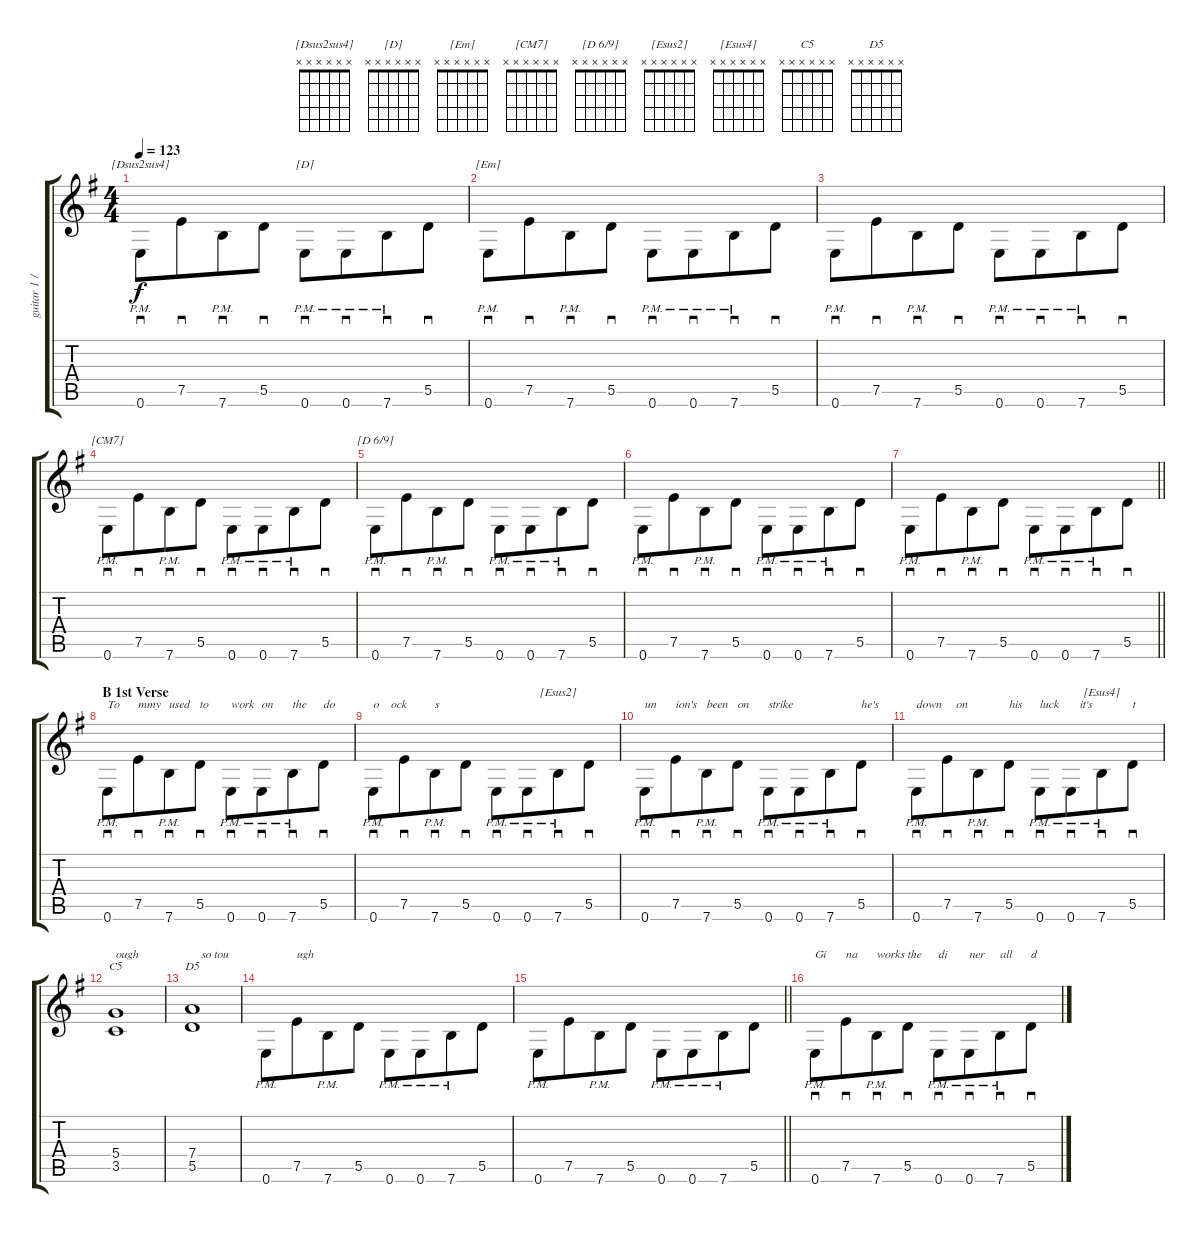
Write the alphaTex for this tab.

\track ("guitar 1 / talkbox" "guitar 1 /") {instrument distortionguitar}
\staff {score tabs}
\tuning (E4 B3 G3 D3 A2 E2) {hide}
\chord ("[Dsus2sus4]" x x x x x x)
\chord ("[D]" x x x x x x)
\chord ("[Em]" x x x x x x)
\chord ("[CM7]" x x x x x x)
\chord ("[D 6/9]" x x x x x x)
\chord ("[Esus2]" x x x x x x)
\chord ("[Esus4]" x x x x x x)
\chord ("C5" x x x x x x)
\chord ("D5" x x x x x x)
\ts (4 4)
\tempo 123
\clef g2
\ks g
0.6{pm}.8{sd ch "[Dsus2sus4]" dy f beam Down} 7.5.8{sd beam Down beam merge} 7.6{pm}.8{sd beam Down} 5.5.8{sd beam Down} 0.6{pm}.8{sd ch "[D]" beam Down} 0.6{pm}.8{sd beam Down beam merge} 7.6{pm}.8{sd beam Down} 5.5.8{sd beam Down} |
0.6{pm}.8{sd ch "[Em]" beam Down} 7.5.8{sd beam Down beam merge} 7.6{pm}.8{sd beam Down} 5.5.8{sd beam Down} 0.6{pm}.8{sd beam Down} 0.6{pm}.8{sd beam Down beam merge} 7.6{pm}.8{sd beam Down} 5.5.8{sd beam Down} |
0.6{pm}.8{sd beam Down} 7.5.8{sd beam Down beam merge} 7.6{pm}.8{sd beam Down} 5.5.8{sd beam Down} 0.6{pm}.8{sd beam Down} 0.6{pm}.8{sd beam Down beam merge} 7.6{pm}.8{sd beam Down} 5.5.8{sd beam Down} |
0.6{pm}.8{sd ch "[CM7]" beam Down} 7.5.8{sd beam Down beam merge} 7.6{pm}.8{sd beam Down} 5.5.8{sd beam Down} 0.6{pm}.8{sd beam Down} 0.6{pm}.8{sd beam Down beam merge} 7.6{pm}.8{sd beam Down} 5.5.8{sd beam Down} |
0.6{pm}.8{sd ch "[D 6/9]" beam Down} 7.5.8{sd beam Down beam merge} 7.6{pm}.8{sd beam Down} 5.5.8{sd beam Down} 0.6{pm}.8{sd beam Down} 0.6{pm}.8{sd beam Down beam merge} 7.6{pm}.8{sd beam Down} 5.5.8{sd beam Down} |
0.6{pm}.8{sd beam Down} 7.5.8{sd beam Down beam merge} 7.6{pm}.8{sd beam Down} 5.5.8{sd beam Down} 0.6{pm}.8{sd beam Down} 0.6{pm}.8{sd beam Down beam merge} 7.6{pm}.8{sd beam Down} 5.5.8{sd beam Down} |
\barLineRight lightlight
0.6{pm}.8{sd beam Down} 7.5.8{sd beam Down beam merge} 7.6{pm}.8{sd beam Down} 5.5.8{sd beam Down} 0.6{pm}.8{sd beam Down} 0.6{pm}.8{sd beam Down beam merge} 7.6{pm}.8{sd beam Down} 5.5.8{sd beam Down} |
\section ("" "B 1st Verse")
0.6{pm}.8{sd txt "To" beam Down} 7.5.8{sd txt "mmy" beam Down beam merge} 7.6{pm}.8{sd txt "used" beam Down} 5.5.8{sd txt "to" beam Down} 0.6{pm}.8{sd txt "work" beam Down} 0.6{pm}.8{sd txt "on" beam Down beam merge} 7.6{pm}.8{sd txt "the" beam Down} 5.5.8{sd txt "do" beam Down} |
0.6{pm}.8{sd txt "o    ock" beam Down} 7.5.8{sd beam Down beam merge} 7.6{pm}.8{sd txt "s" beam Down} 5.5.8{sd beam Down} 0.6{pm}.8{sd beam Down} 0.6{pm}.8{sd beam Down beam merge} 7.6{pm}.8{sd ch "[Esus2]" beam Down} 5.5.8{sd beam Down} |
0.6{pm}.8{sd txt "un" beam Down} 7.5.8{sd txt "ion's" beam Down beam merge} 7.6{pm}.8{sd txt "been" beam Down} 5.5.8{sd txt "on" beam Down} 0.6{pm}.8{sd txt "strike" beam Down} 0.6{pm}.8{sd beam Down beam merge} 7.6{pm}.8{sd beam Down} 5.5.8{sd txt "he's" beam Down} |
0.6{pm}.8{sd txt "down" beam Down} 7.5.8{sd txt "   on" beam Down beam merge} 7.6{pm}.8{sd beam Down} 5.5.8{sd txt "his" beam Down} 0.6{pm}.8{sd txt "luck" beam Down} 0.6{pm}.8{sd txt "   it's" beam Down beam merge} 7.6{pm}.8{sd ch "[Esus4]" beam Down} 5.5.8{sd txt "t" beam Down} |
(5.4 3.5).1{ch "C5" txt "ough"} |
(7.4 5.5).1{ch "D5" txt "   so tou"} |
0.6{pm}.8{beam Down} 7.5.8{txt "ugh" beam Down beam merge} 7.6{pm}.8{beam Down} 5.5.8{beam Down} 0.6{pm}.8{beam Down} 0.6{pm}.8{beam Down beam merge} 7.6{pm}.8{beam Down} 5.5.8{beam Down} |
\barLineRight lightlight
0.6{pm}.8{beam Down} 7.5.8{beam Down beam merge} 7.6{pm}.8{beam Down} 5.5.8{beam Down} 0.6{pm}.8{beam Down} 0.6{pm}.8{beam Down beam merge} 7.6{pm}.8{beam Down} 5.5.8{beam Down} |
0.6{pm}.8{sd txt "Gi" beam Down} 7.5.8{sd txt "na" beam Down beam merge} 7.6{pm}.8{sd txt "works" beam Down} 5.5.8{sd txt "the" beam Down} 0.6{pm}.8{sd txt "di" beam Down} 0.6{pm}.8{sd txt "ner" beam Down beam merge} 7.6{pm}.8{sd txt "all" beam Down} 5.5.8{sd txt "d" beam Down}
